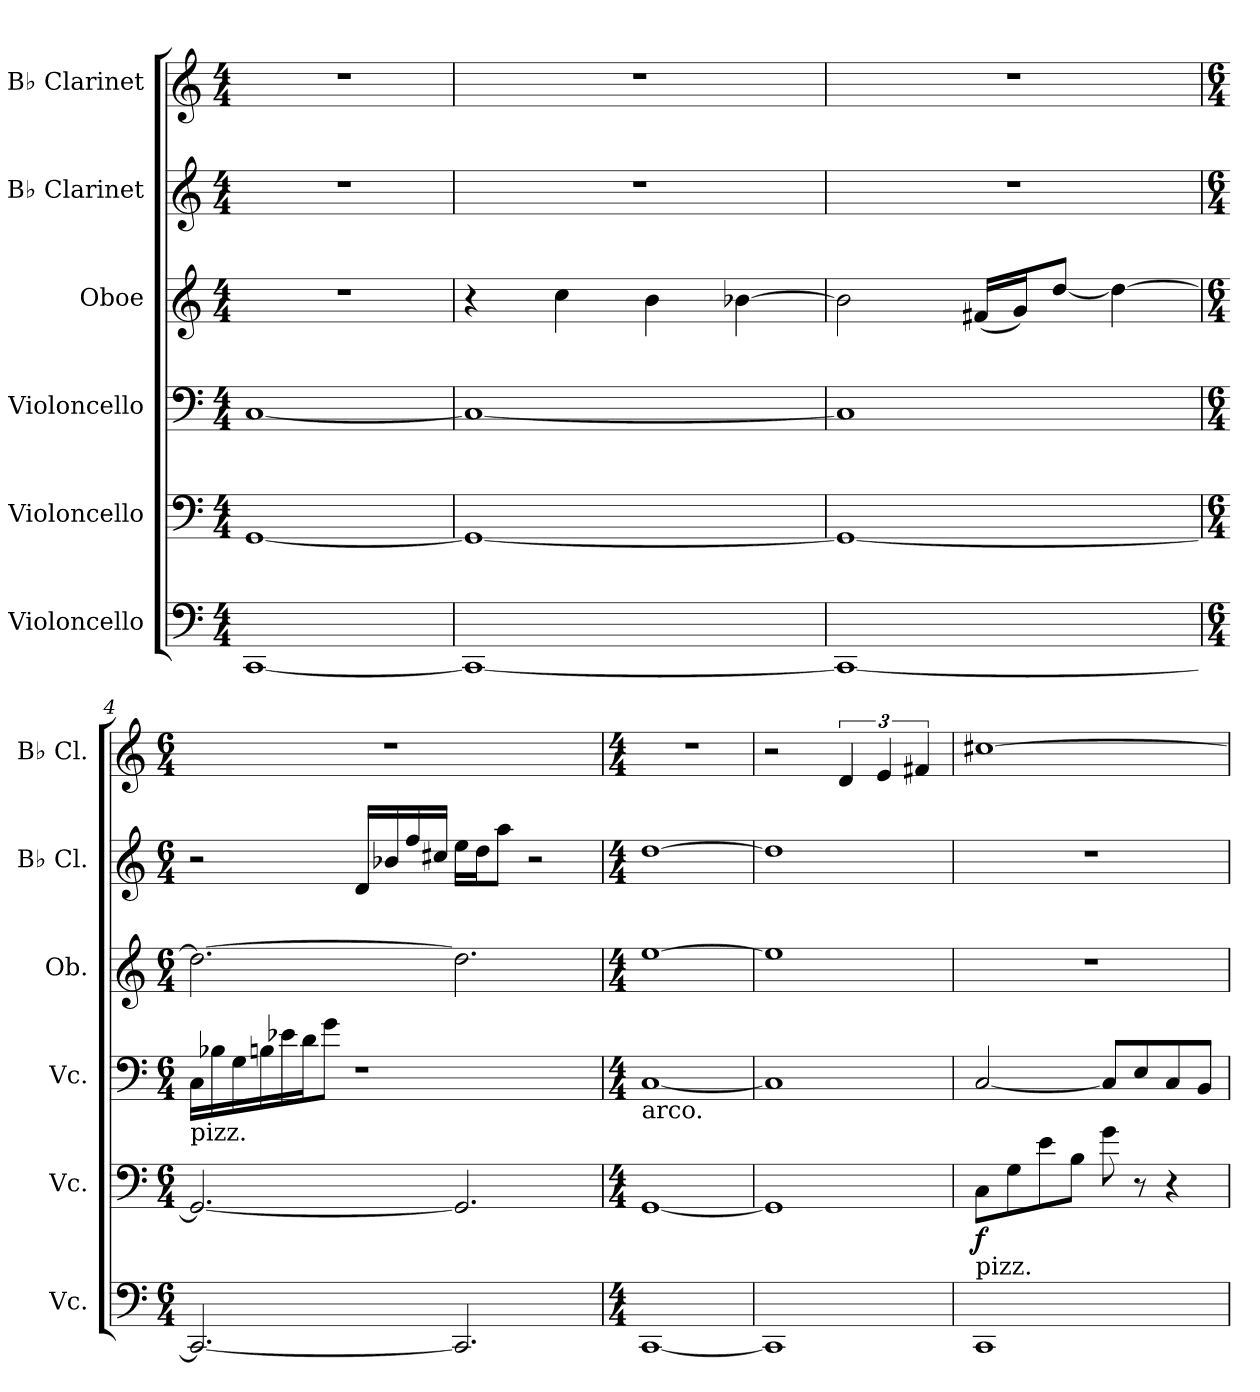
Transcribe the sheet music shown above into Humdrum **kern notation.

**kern	**kern	**dynam	**kern	**kern	**kern	**kern
*part6	*part5	*part5	*part4	*part3	*part2	*part1
*staff6	*staff5	*staff5	*staff4	*staff3	*staff2	*staff1
*I"Violoncello	*I"Violoncello	*	*I"Violoncello	*I"Oboe	*I"B♭ Clarinet	*I"B♭ Clarinet
*I'Vc.	*I'Vc.	*	*I'Vc.	*I'Ob.	*I'B♭ Cl.	*I'B♭ Cl.
*clefF4	*clefF4	*	*clefF4	*clefG2	*clefG2	*clefG2
*	*	*	*	*	*ITrd1c2	*ITrd1c2
*k[]	*k[]	*	*k[]	*k[]	*k[b-e-]	*k[b-e-]
*M4/4	*M4/4	*	*M4/4	*M4/4	*M4/4	*M4/4
*MM70	*MM70	*	*MM70	*MM70	*MM70	*MM70
=1	=1	=1	=1	=1	=1	=1
[1CC	[1GG	.	[1C	1r	1r	1r
=2	=2	=2	=2	=2	=2	=2
1CC_	1GG_	.	1C_	4r	1r	1r
.	.	.	.	4cc\	.	.
.	.	.	.	4b\	.	.
.	.	.	.	[4b-X\	.	.
=3	=3	=3	=3	=3	=3	=3
1CC_	1GG_	.	1C]	2b-\]	1r	1r
.	.	.	.	(<16f#X/LL	.	.
.	.	.	.	16g/J)	.	.
.	.	.	.	[8dd/J	.	.
.	.	.	.	4dd\_	.	.
=4	=4	=4	=4	=4	=4	=4
*M6/4	*M6/4	*	*M6/4	*M6/4	*M6/4	*M6/4
!	!	!	!LO:TX:b:t=pizz.	!	!	!
2.CC/_	2.GG/_	.	16C\LL	2.dd\_	2r	1.r
.	.	.	16B-X\	.	.	.
.	.	.	16G\	.	.	.
.	.	.	16Bn\	.	.	.
.	.	.	16e-X\	.	.	.
.	.	.	16d\J	.	.	.
.	.	.	8g\J	.	.	.
.	.	.	1r	.	16c/LL	.
.	.	.	.	.	16a-X/	.
.	.	.	.	.	16ee-/	.
.	.	.	.	.	16bn/JJ	.
2.CC/]	2.GG/]	.	.	2.dd\]	16dd\LL	.
.	.	.	.	.	16cc\J	.
.	.	.	.	.	8gg\J	.
.	.	.	.	.	2r	.
=5	=5	=5	=5	=5	=5	=5
*M4/4	*M4/4	*	*M4/4	*M4/4	*M4/4	*M4/4
!	!	!	!LO:TX:b:t=arco.	!	!	!
[1CC	[1GG	.	[1C	[1ee	[1cc	1r
!!LO:PB:g=z
=6	=6	=6	=6	=6	=6	=6
1CC]	1GG]	.	1C]	1ee]	1cc]	2r
.	.	.	.	.	.	6c/
.	.	.	.	.	.	6d/
.	.	.	.	.	.	6en/
=7	=7	=7	=7	=7	=7	=7
!	!LO:TX:b:t=pizz.	!	!	!	!	!
!	!	!LO:DY:b	!	!	!	!
1CC	8C\L	f	[2C/	1r	1r	[1bn
.	8G\	.	.	.	.	.
.	8e\	.	.	.	.	.
.	8B\J	.	.	.	.	.
.	8g\	.	8C/L]	.	.	.
.	8r	.	8E/	.	.	.
.	4r	.	8C/	.	.	.
.	.	.	8BB/J	.	.	.
=	=	=	=	=	=	=
*-	*-	*-	*-	*-	*-	*-
